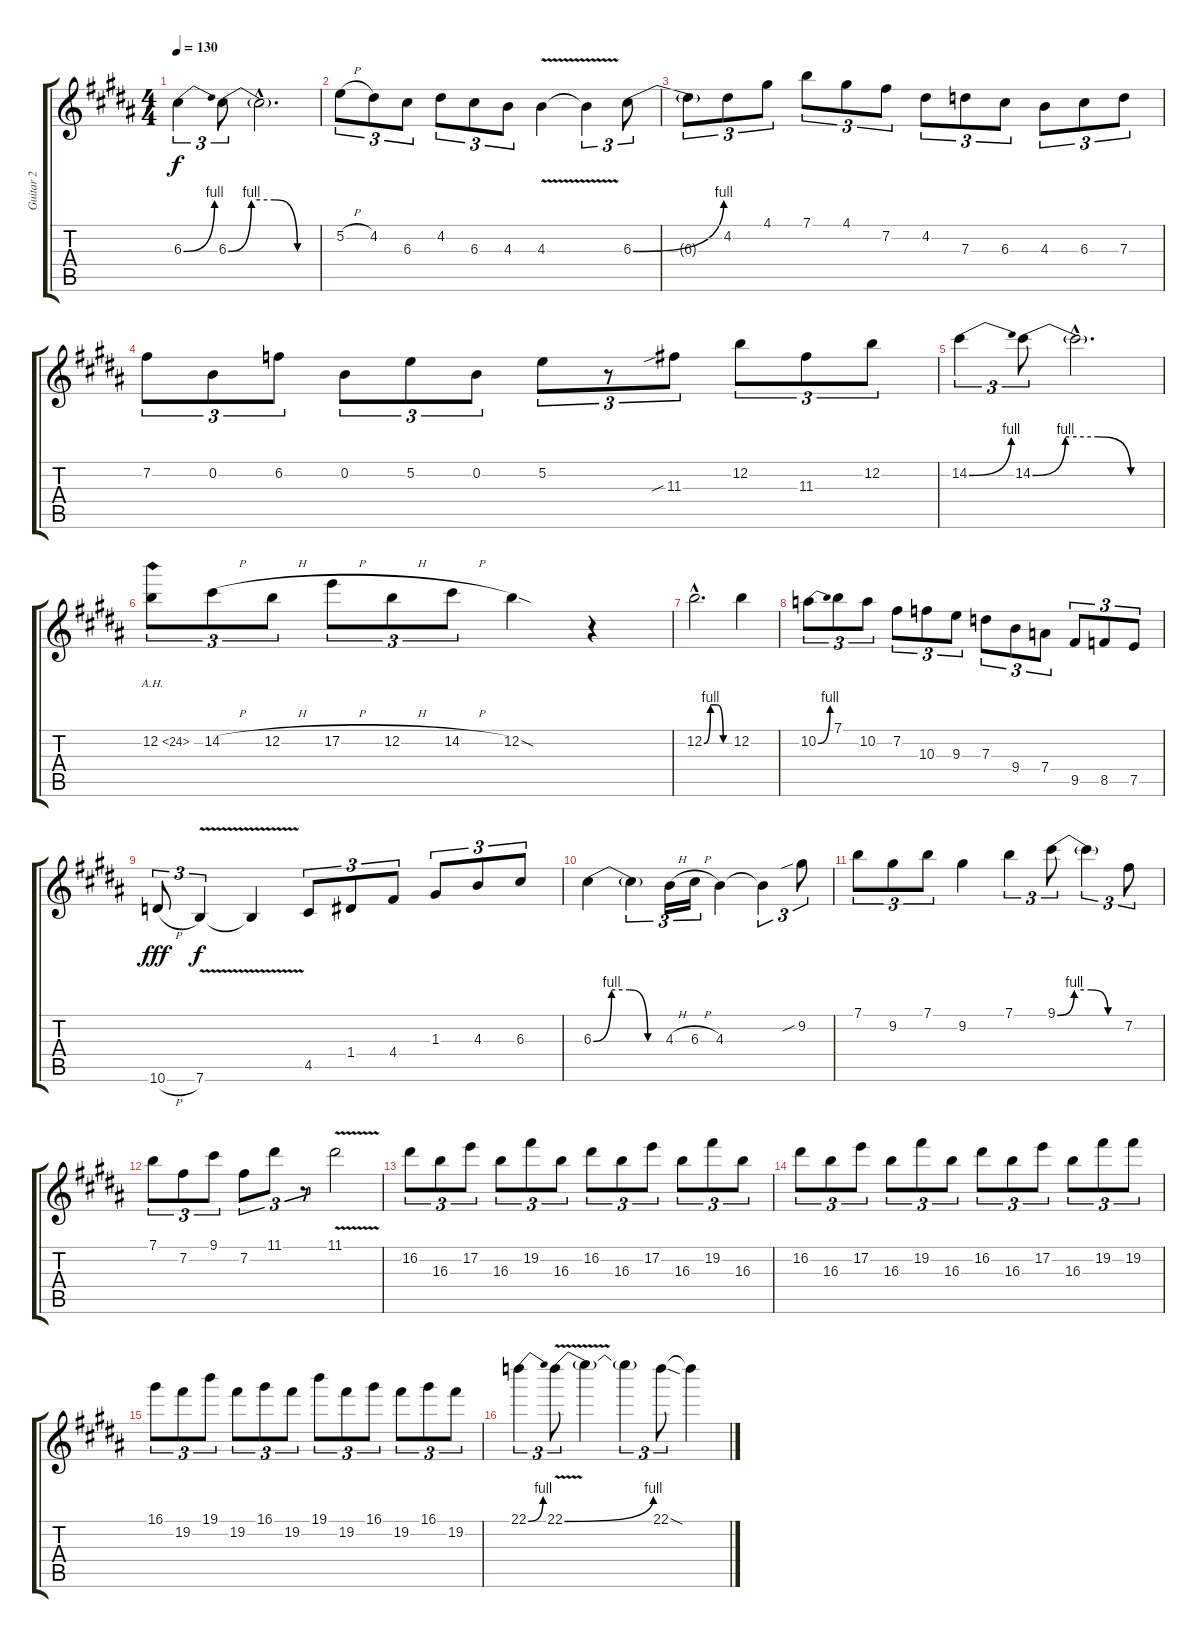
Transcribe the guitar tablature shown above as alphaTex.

\track ("Guitar 2" "Guitar 2") {instrument overdrivenguitar}
\staff {score tabs}
\tuning (E4 B3 G3 D3 A2 E2) {hide}
\ts (4 4)
\tempo 130
\clef g2
\ks b
6.3{be (bend 0 0 60 4)}.4{tu (3 2) dy f} 6.3{be (custom 0 0 15 4 30 4 45 0 60 0)}.8{tu (3 2)} 6.3{hac t}.2{d} |
5.2{h}.8{tu (3 2)} 4.2.8{tu (3 2)} 6.3.8{tu (3 2)} 4.2.8{tu (3 2)} 6.3.8{tu (3 2)} 4.3.8{tu (3 2)} 4.3{v}.4 4.3{t}.4{tu (3 2)} 6.3{be (bend 0 0 60 4)}.8{tu (3 2)} |
6.3{t}.8{tu (3 2)} 4.2.8{tu (3 2)} 4.1.8{tu (3 2)} 7.1.8{tu (3 2)} 4.1.8{tu (3 2)} 7.2.8{tu (3 2)} 4.2.8{tu (3 2)} 7.3.8{tu (3 2)} 6.3.8{tu (3 2)} 4.3.8{tu (3 2)} 6.3.8{tu (3 2)} 7.3.8{tu (3 2)} |
7.2.8{tu (3 2)} 0.2.8{tu (3 2)} 6.2.8{tu (3 2)} 0.2.8{tu (3 2)} 5.2.8{tu (3 2)} 0.2.8{tu (3 2)} 5.2.8{tu (3 2)} r.8{tu (3 2)} 11.3{sib}.8{tu (3 2)} 12.2.8{tu (3 2)} 11.3.8{tu (3 2)} 12.2.8{tu (3 2)} |
14.2{be (bend 0 0 60 4)}.4{tu (3 2)} 14.2{be (custom 0 0 15 4 30 4 45 0 60 0)}.8{tu (3 2)} 14.2{hac t}.2{d} |
12.2{ah 12}.8{tu (3 2)} 14.2{h}.8{tu (3 2)} 12.2{h}.8{tu (3 2)} 17.2{h}.8{tu (3 2)} 12.2{h}.8{tu (3 2)} 14.2{h}.8{tu (3 2)} 12.2{sod}.4 r.4 |
12.2{be (custom 0 0 15 4 30 4 45 0 60 0) hac}.2{d} 12.2.4 |
10.2{be (bend 0 0 60 4)}.8{tu (3 2)} 7.1.8{tu (3 2)} 10.2.8{tu (3 2)} 7.2.8{tu (3 2)} 10.3.8{tu (3 2)} 9.3.8{tu (3 2)} 7.3.8{tu (3 2)} 9.4.8{tu (3 2)} 7.4.8{tu (3 2)} 9.5.8{tu (3 2)} 8.5.8{tu (3 2)} 7.5.8{tu (3 2)} |
10.6{h}.8{tu (3 2) dy fff} 7.6{v}.4{tu (3 2) dy f} 7.6{t}.4 4.5.8{tu (3 2)} 1.4.8{tu (3 2)} 4.4.8{tu (3 2)} 1.3.8{tu (3 2)} 4.3.8{tu (3 2)} 6.3.8{tu (3 2)} |
6.3{be (custom 0 0 15 4 30 4 45 0 60 0)}.4 6.3{t}.4{tu (3 2)} 4.3{h}.16{tu (3 2)} 6.3{h}.16{tu (3 2)} 4.3.4 4.3{t}.4{tu (3 2)} 9.2{sib}.8{tu (3 2)} |
7.1.8{tu (3 2)} 9.2.8{tu (3 2)} 7.1.8{tu (3 2)} 9.2.4 7.1.4{tu (3 2)} 9.1{be (custom 0 0 15 4 30 4 45 0 60 0)}.8{tu (3 2)} 9.1{t}.4{tu (3 2)} 7.2.8{tu (3 2)} |
7.1.8{tu (3 2)} 7.2.8{tu (3 2)} 9.1.8{tu (3 2)} 7.2.8{tu (3 2)} 11.1.8{tu (3 2)} r.8{tu (3 2)} 11.1{v}.2 |
16.2.8{tu (3 2)} 16.3.8{tu (3 2)} 17.2.8{tu (3 2)} 16.3.8{tu (3 2)} 19.2.8{tu (3 2)} 16.3.8{tu (3 2)} 16.2.8{tu (3 2)} 16.3.8{tu (3 2)} 17.2.8{tu (3 2)} 16.3.8{tu (3 2)} 19.2.8{tu (3 2)} 16.3.8{tu (3 2)} |
16.2.8{tu (3 2)} 16.3.8{tu (3 2)} 17.2.8{tu (3 2)} 16.3.8{tu (3 2)} 19.2.8{tu (3 2)} 16.3.8{tu (3 2)} 16.2.8{tu (3 2)} 16.3.8{tu (3 2)} 17.2.8{tu (3 2)} 16.3.8{tu (3 2)} 19.2.8{tu (3 2)} 19.2.8{tu (3 2)} |
16.1.8{tu (3 2)} 19.2.8{tu (3 2)} 19.1.8{tu (3 2)} 19.2.8{tu (3 2)} 16.1.8{tu (3 2)} 19.2.8{tu (3 2)} 19.1.8{tu (3 2)} 19.2.8{tu (3 2)} 16.1.8{tu (3 2)} 19.2.8{tu (3 2)} 16.1.8{tu (3 2)} 19.2.8{tu (3 2)} |
22.1{be (bend 0 0 60 4)}.4{tu (3 2)} 22.1{be (bend 0 0 60 4) v}.8{tu (3 2)} 22.1{t}.4 22.1{t}.4{tu (3 2)} 22.1{sod}.8{tu (3 2)} 22.1{t}.4
